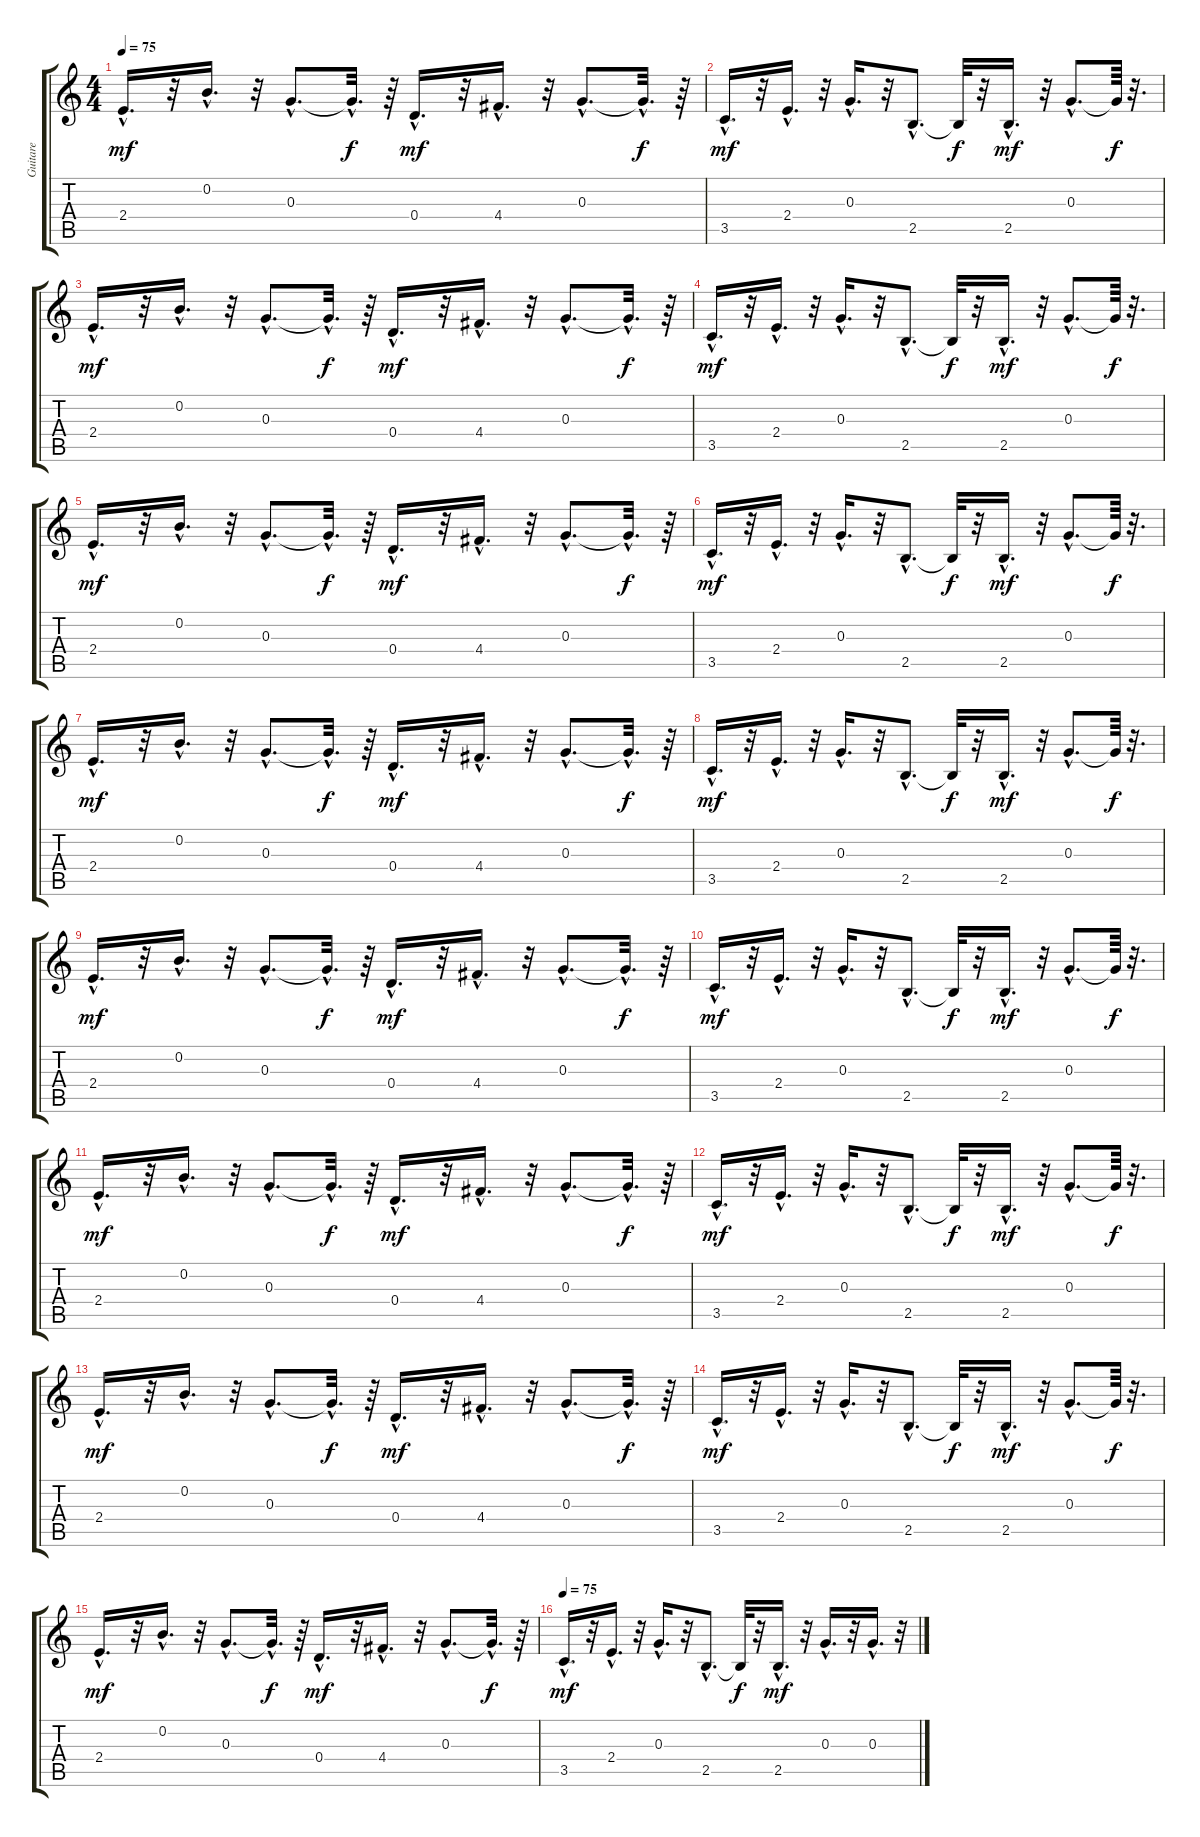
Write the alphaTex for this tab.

\track ("Guitare" "Guitare") {instrument acousticguitarnylon}
\staff {score tabs}
\tuning (E4 B3 G3 D3 A2 E2) {hide}
\ts (4 4)
\tempo 75
\clef g2
\ks c
2.4{hac}.16{d dy mf} r.32 0.2{hac}.16{d} r.32 0.3{hac}.8{d} 0.3{hac t}.32{d dy f} r.64 0.4{hac}.16{d dy mf} r.32 4.4{hac}.16{d} r.32 0.3{hac}.8{d} 0.3{hac t}.32{d dy f} r.64 |
3.5{hac}.16{d dy mf} r.32 2.4{hac}.16{d} r.32 0.3{hac}.16{d} r.32 2.5{hac}.8{d} 2.5{t}.32{dy f} r.32 2.5{hac}.16{d dy mf} r.32 0.3{hac}.8{d} 0.3{t}.64{dy f} r.32{d} |
2.4{hac}.16{d dy mf} r.32 0.2{hac}.16{d} r.32 0.3{hac}.8{d} 0.3{hac t}.32{d dy f} r.64 0.4{hac}.16{d dy mf} r.32 4.4{hac}.16{d} r.32 0.3{hac}.8{d} 0.3{hac t}.32{d dy f} r.64 |
3.5{hac}.16{d dy mf} r.32 2.4{hac}.16{d} r.32 0.3{hac}.16{d} r.32 2.5{hac}.8{d} 2.5{t}.32{dy f} r.32 2.5{hac}.16{d dy mf} r.32 0.3{hac}.8{d} 0.3{t}.64{dy f} r.32{d} |
2.4{hac}.16{d dy mf} r.32 0.2{hac}.16{d} r.32 0.3{hac}.8{d} 0.3{hac t}.32{d dy f} r.64 0.4{hac}.16{d dy mf} r.32 4.4{hac}.16{d} r.32 0.3{hac}.8{d} 0.3{hac t}.32{d dy f} r.64 |
3.5{hac}.16{d dy mf} r.32 2.4{hac}.16{d} r.32 0.3{hac}.16{d} r.32 2.5{hac}.8{d} 2.5{t}.32{dy f} r.32 2.5{hac}.16{d dy mf} r.32 0.3{hac}.8{d} 0.3{t}.64{dy f} r.32{d} |
2.4{hac}.16{d dy mf} r.32 0.2{hac}.16{d} r.32 0.3{hac}.8{d} 0.3{hac t}.32{d dy f} r.64 0.4{hac}.16{d dy mf} r.32 4.4{hac}.16{d} r.32 0.3{hac}.8{d} 0.3{hac t}.32{d dy f} r.64 |
3.5{hac}.16{d dy mf} r.32 2.4{hac}.16{d} r.32 0.3{hac}.16{d} r.32 2.5{hac}.8{d} 2.5{t}.32{dy f} r.32 2.5{hac}.16{d dy mf} r.32 0.3{hac}.8{d} 0.3{t}.64{dy f} r.32{d} |
2.4{hac}.16{d dy mf} r.32 0.2{hac}.16{d} r.32 0.3{hac}.8{d} 0.3{hac t}.32{d dy f} r.64 0.4{hac}.16{d dy mf} r.32 4.4{hac}.16{d} r.32 0.3{hac}.8{d} 0.3{hac t}.32{d dy f} r.64 |
3.5{hac}.16{d dy mf} r.32 2.4{hac}.16{d} r.32 0.3{hac}.16{d} r.32 2.5{hac}.8{d} 2.5{t}.32{dy f} r.32 2.5{hac}.16{d dy mf} r.32 0.3{hac}.8{d} 0.3{t}.64{dy f} r.32{d} |
2.4{hac}.16{d dy mf} r.32 0.2{hac}.16{d} r.32 0.3{hac}.8{d} 0.3{hac t}.32{d dy f} r.64 0.4{hac}.16{d dy mf} r.32 4.4{hac}.16{d} r.32 0.3{hac}.8{d} 0.3{hac t}.32{d dy f} r.64 |
3.5{hac}.16{d dy mf} r.32 2.4{hac}.16{d} r.32 0.3{hac}.16{d} r.32 2.5{hac}.8{d} 2.5{t}.32{dy f} r.32 2.5{hac}.16{d dy mf} r.32 0.3{hac}.8{d} 0.3{t}.64{dy f} r.32{d} |
2.4{hac}.16{d dy mf} r.32 0.2{hac}.16{d} r.32 0.3{hac}.8{d} 0.3{hac t}.32{d dy f} r.64 0.4{hac}.16{d dy mf} r.32 4.4{hac}.16{d} r.32 0.3{hac}.8{d} 0.3{hac t}.32{d dy f} r.64 |
3.5{hac}.16{d dy mf} r.32 2.4{hac}.16{d} r.32 0.3{hac}.16{d} r.32 2.5{hac}.8{d} 2.5{t}.32{dy f} r.32 2.5{hac}.16{d dy mf} r.32 0.3{hac}.8{d} 0.3{t}.64{dy f} r.32{d} |
2.4{hac}.16{d dy mf} r.32 0.2{hac}.16{d} r.32 0.3{hac}.8{d} 0.3{hac t}.32{d dy f} r.64 0.4{hac}.16{d dy mf} r.32 4.4{hac}.16{d} r.32 0.3{hac}.8{d} 0.3{hac t}.32{d dy f} r.64 |
\tempo 75
3.5{hac}.16{d dy mf} r.32 2.4{hac}.16{d} r.32 0.3{hac}.16{d} r.32 2.5{hac}.8{d} 2.5{t}.32{dy f} r.32 2.5{hac}.16{d dy mf} r.32 0.3{hac}.16{d} r.32 0.3{hac}.16{d} r.32
